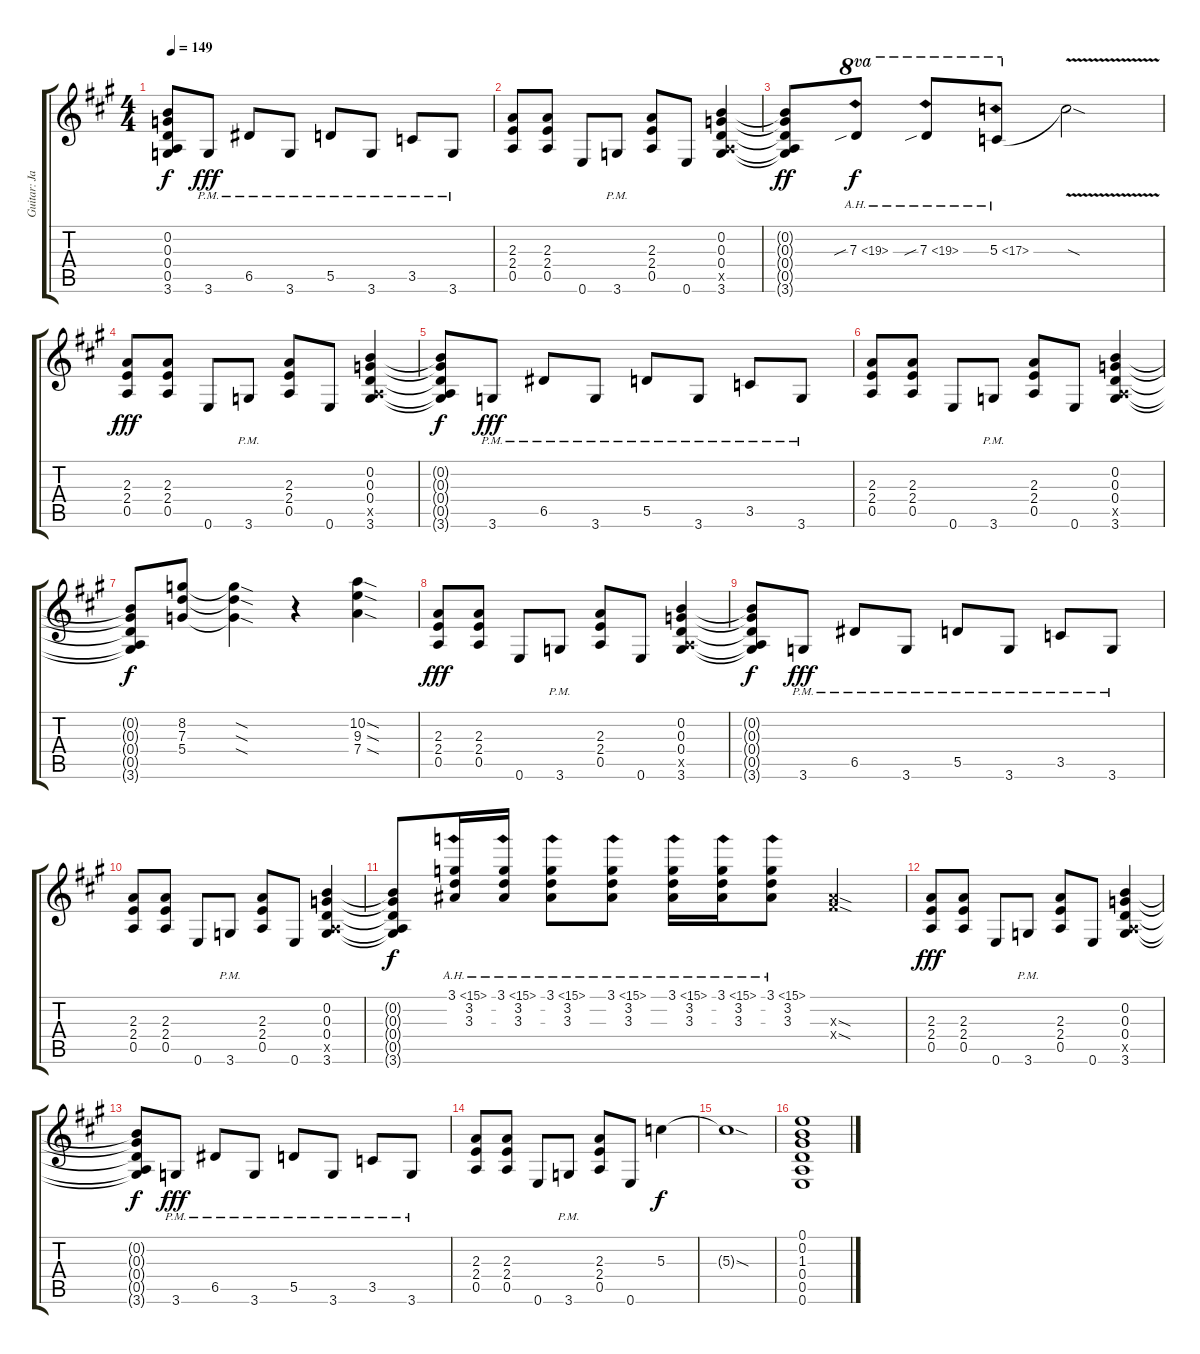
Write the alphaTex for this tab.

\track ("Guitar: Jake II" "Guitar: Ja") {instrument overdrivenguitar}
\staff {score tabs}
\tuning (E4 B3 G3 D3 A2 E2) {hide}
\ts (4 4)
\tempo 149
\clef g2
\ks a
(0.2{t} 0.3{t} 0.4{t} 0.5{t} 3.6{t}).8{dy f} 3.6{pm}.8{dy fff} 6.5{pm}.8 3.6{pm}.8 5.5{pm}.8 3.6{pm}.8 3.5{pm}.8 3.6{pm}.8 |
(2.3 2.4 0.5).8 (2.3 2.4 0.5).8 0.6.8 3.6{pm}.8 (2.3 2.4 0.5).8 0.6.8 (0.2 0.3 0.4 0.5{x} 3.6).4 |
(0.2{t} 0.3{t} 0.4{t} 0.5{t} 3.6{t}).8{dy ff} 7.3{ah 12 sib}.8{ot 8va dy f} 7.3{ah 12 sib}.8{ot 8va} 5.3{ah 12}.8{ot 8va} 5.3{v sod t}.2 |
(2.3 2.4 0.5).8{dy fff} (2.3 2.4 0.5).8 0.6.8 3.6{pm}.8 (2.3 2.4 0.5).8 0.6.8 (0.2 0.3 0.4 0.5{x} 3.6).4 |
(0.2{t} 0.3{t} 0.4{t} 0.5{t} 3.6{t}).8{dy f} 3.6{pm}.8{dy fff} 6.5{pm}.8 3.6{pm}.8 5.5{pm}.8 3.6{pm}.8 3.5{pm}.8 3.6{pm}.8 |
(2.3 2.4 0.5).8 (2.3 2.4 0.5).8 0.6.8 3.6{pm}.8 (2.3 2.4 0.5).8 0.6.8 (0.2 0.3 0.4 0.5{x} 3.6).4 |
(0.2{t} 0.3{t} 0.4{t} 0.5{t} 3.6{t}).8{dy f} (8.2 7.3 5.4).8 (8.2{sod t} 7.3{sod t} 5.4{sod t}).4 r.4 (10.2{sod} 9.3{sod} 7.4{sod}).4 |
(2.3 2.4 0.5).8{dy fff} (2.3 2.4 0.5).8 0.6.8 3.6{pm}.8 (2.3 2.4 0.5).8 0.6.8 (0.2 0.3 0.4 0.5{x} 3.6).4 |
(0.2{t} 0.3{t} 0.4{t} 0.5{t} 3.6{t}).8{dy f} 3.6{pm}.8{dy fff} 6.5{pm}.8 3.6{pm}.8 5.5{pm}.8 3.6{pm}.8 3.5{pm}.8 3.6{pm}.8 |
(2.3 2.4 0.5).8 (2.3 2.4 0.5).8 0.6.8 3.6{pm}.8 (2.3 2.4 0.5).8 0.6.8 (0.2 0.3 0.4 0.5{x} 3.6).4 |
(0.2{t} 0.3{t} 0.4{t} 0.5{t} 3.6{t}).8{dy f} (3.1{ah 12} 3.2 3.3).16 (3.1{ah 12} 3.2 3.3).16 (3.1{ah 12} 3.2 3.3).8 (3.1{ah 12} 3.2 3.3).8 (3.1{ah 12} 3.2 3.3).16 (3.1{ah 12} 3.2 3.3).16 (3.1{ah 12} 3.2 3.3).8 (3.3{sod x} 4.4{sod x}).4 |
(2.3 2.4 0.5).8{dy fff} (2.3 2.4 0.5).8 0.6.8 3.6{pm}.8 (2.3 2.4 0.5).8 0.6.8 (0.2 0.3 0.4 0.5{x} 3.6).4 |
(0.2{t} 0.3{t} 0.4{t} 0.5{t} 3.6{t}).8{dy f} 3.6{pm}.8{dy fff} 6.5{pm}.8 3.6{pm}.8 5.5{pm}.8 3.6{pm}.8 3.5{pm}.8 3.6{pm}.8 |
(2.3 2.4 0.5).8 (2.3 2.4 0.5).8 0.6.8 3.6{pm}.8 (2.3 2.4 0.5).8 0.6.8 5.3.4{dy f} |
5.3{sod t}.1 |
(0.1 0.2 1.3 0.4 0.5 0.6).1{instrument gunshot}
